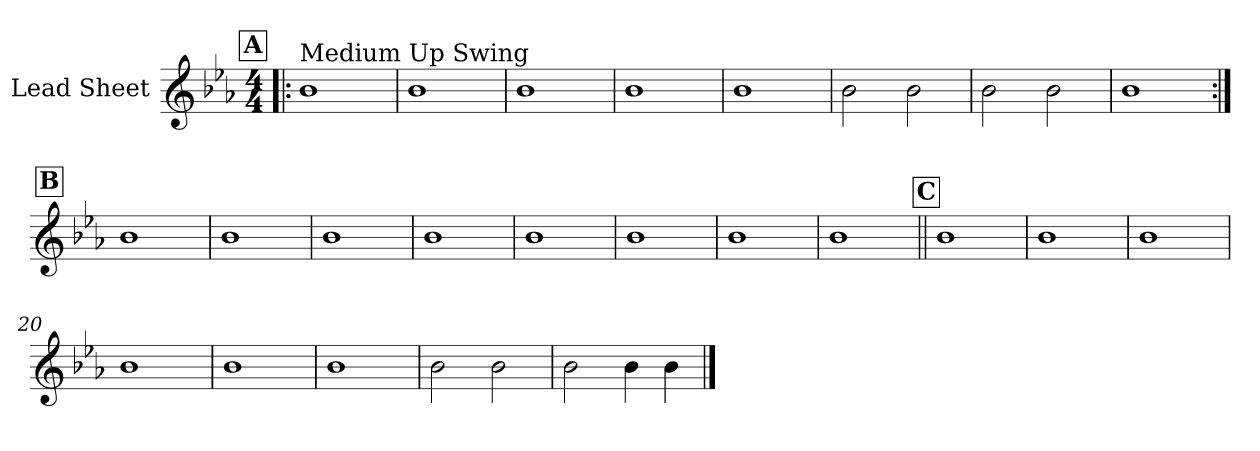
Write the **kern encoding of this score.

**kern
*part1
*staff1
*I"Lead Sheet
*clefG2
*k[b-e-a-]
*c:
*M4/4
!!LO:REH:place=s1:a:fs=14:t=A
=1!|:
!LO:TX:a:t=Medium Up Swing
1b-
=2
1b-
=3
1b-
=4
1b-
!!LO:LB:g=z
=5
1b-
=6
2b-\
2b-\
=7
2b-\
2b-\
=8
1b-
!!LO:LB:g=z
!!LO:REH:place=s1:a:fs=14:t=B
=9:|!
1b-
=10
1b-
=11
1b-
=12
1b-
!!LO:LB:g=z
=13
1b-
=14
1b-
=15
1b-
=16
1b-
!!LO:LB:g=z
!!LO:REH:place=s1:a:fs=14:t=C
=17||
1b-
=18
1b-
=19
1b-
=20
1b-
!!LO:LB:g=z
=21
1b-
=22
1b-
=23
2b-\
2b-\
=24
2b-\
4b-\
4b-\
==
*-
